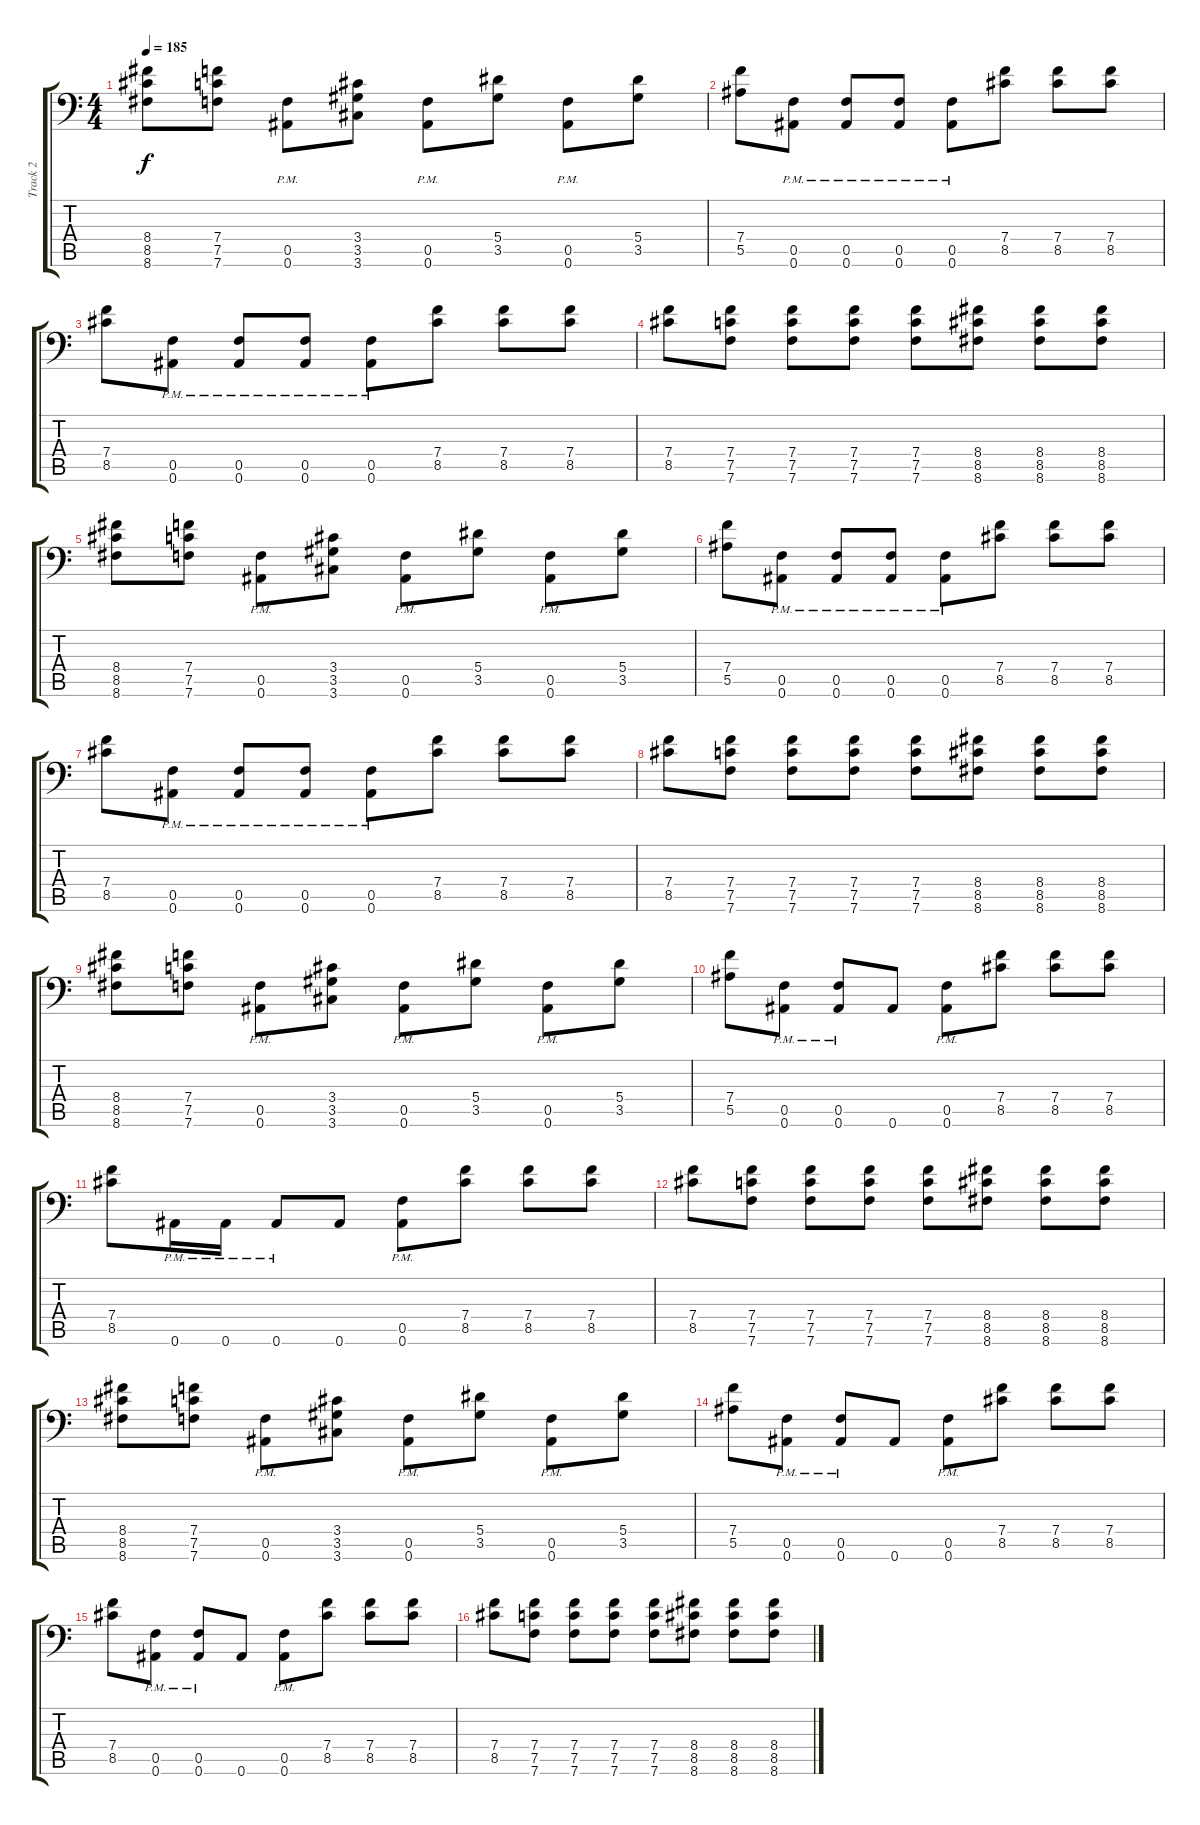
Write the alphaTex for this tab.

\track ("Track 2" "Track 2") {instrument overdrivenguitar}
\staff {score tabs}
\tuning (C4 G3 Eb3 Bb2 F2 Bb1) {hide}
\ts (4 4)
\tempo 185
\clef f4
\ks c
(8.4 8.5 8.6).8{dy f instrument overdrivenguitar} (7.4 7.5 7.6).8 (0.5{pm} 0.6{pm}).8 (3.4 3.5 3.6).8 (0.5{pm} 0.6{pm}).8 (5.4 3.5).8 (0.5{pm} 0.6{pm}).8 (5.4 3.5).8 |
(7.4 5.5).8 (0.5{pm} 0.6{pm}).8 (0.5{pm} 0.6{pm}).8 (0.5{pm} 0.6{pm}).8 (0.5{pm} 0.6{pm}).8 (7.4 8.5).8 (7.4 8.5).8 (7.4 8.5).8 |
(7.4 8.5).8 (0.5{pm} 0.6{pm}).8 (0.5{pm} 0.6{pm}).8 (0.5{pm} 0.6{pm}).8 (0.5{pm} 0.6{pm}).8 (7.4 8.5).8 (7.4 8.5).8 (7.4 8.5).8 |
(7.4 8.5).8 (7.4 7.5 7.6).8 (7.4 7.5 7.6).8 (7.4 7.5 7.6).8 (7.4 7.5 7.6).8 (8.4 8.5 8.6).8 (8.4 8.5 8.6).8 (8.4 8.5 8.6).8 |
(8.4 8.5 8.6).8 (7.4 7.5 7.6).8 (0.5{pm} 0.6{pm}).8 (3.4 3.5 3.6).8 (0.5{pm} 0.6{pm}).8 (5.4 3.5).8 (0.5{pm} 0.6{pm}).8 (5.4 3.5).8 |
(7.4 5.5).8 (0.5{pm} 0.6{pm}).8 (0.5{pm} 0.6{pm}).8 (0.5{pm} 0.6{pm}).8 (0.5{pm} 0.6{pm}).8 (7.4 8.5).8 (7.4 8.5).8 (7.4 8.5).8 |
(7.4 8.5).8 (0.5{pm} 0.6{pm}).8 (0.5{pm} 0.6{pm}).8 (0.5{pm} 0.6{pm}).8 (0.5{pm} 0.6{pm}).8 (7.4 8.5).8 (7.4 8.5).8 (7.4 8.5).8 |
(7.4 8.5).8 (7.4 7.5 7.6).8 (7.4 7.5 7.6).8 (7.4 7.5 7.6).8 (7.4 7.5 7.6).8 (8.4 8.5 8.6).8 (8.4 8.5 8.6).8 (8.4 8.5 8.6).8 |
(8.4 8.5 8.6).8 (7.4 7.5 7.6).8 (0.5{pm} 0.6{pm}).8 (3.4 3.5 3.6).8 (0.5{pm} 0.6{pm}).8 (5.4 3.5).8 (0.5{pm} 0.6{pm}).8 (5.4 3.5).8 |
(7.4 5.5).8 (0.5{pm} 0.6{pm}).8 (0.5{pm} 0.6{pm}).8 0.6.8 (0.5{pm} 0.6{pm}).8 (7.4 8.5).8 (7.4 8.5).8 (7.4 8.5).8 |
(7.4 8.5).8 0.6{pm}.16 0.6{pm}.16 0.6{pm}.8 0.6.8 (0.5{pm} 0.6{pm}).8 (7.4 8.5).8 (7.4 8.5).8 (7.4 8.5).8 |
(7.4 8.5).8 (7.4 7.5 7.6).8 (7.4 7.5 7.6).8 (7.4 7.5 7.6).8 (7.4 7.5 7.6).8 (8.4 8.5 8.6).8 (8.4 8.5 8.6).8 (8.4 8.5 8.6).8 |
(8.4 8.5 8.6).8 (7.4 7.5 7.6).8 (0.5{pm} 0.6{pm}).8 (3.4 3.5 3.6).8 (0.5{pm} 0.6{pm}).8 (5.4 3.5).8 (0.5{pm} 0.6{pm}).8 (5.4 3.5).8 |
(7.4 5.5).8 (0.5{pm} 0.6{pm}).8 (0.5{pm} 0.6{pm}).8 0.6.8 (0.5{pm} 0.6{pm}).8 (7.4 8.5).8 (7.4 8.5).8 (7.4 8.5).8 |
(7.4 8.5).8 (0.5{pm} 0.6{pm}).8 (0.5{pm} 0.6{pm}).8 0.6.8 (0.5{pm} 0.6{pm}).8 (7.4 8.5).8 (7.4 8.5).8 (7.4 8.5).8 |
(7.4 8.5).8 (7.4 7.5 7.6).8 (7.4 7.5 7.6).8 (7.4 7.5 7.6).8 (7.4 7.5 7.6).8 (8.4 8.5 8.6).8 (8.4 8.5 8.6).8 (8.4 8.5 8.6).8
